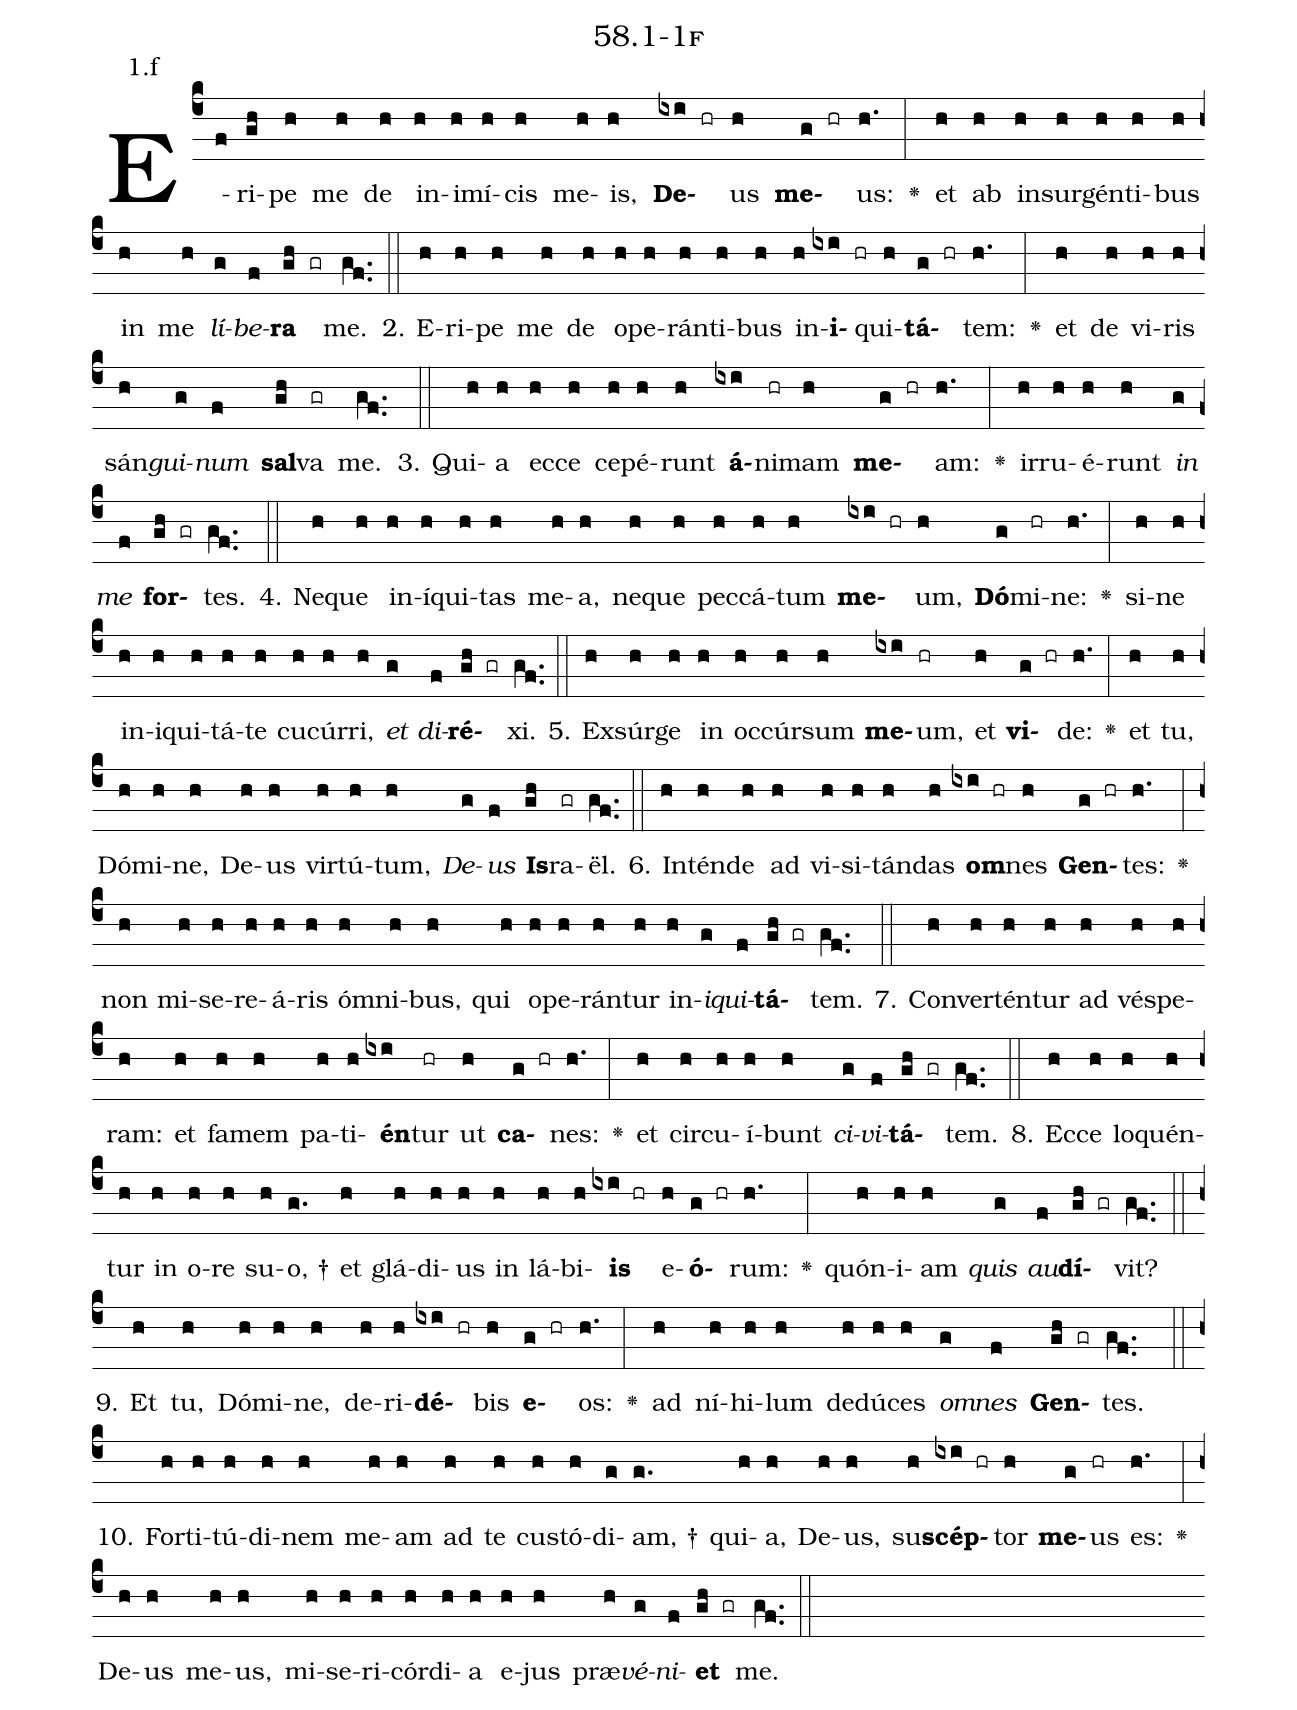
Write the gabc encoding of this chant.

name: 58.1-1f;
annotation: 1.f;
%%
(c4)E(f)ri(gh)pe(h) me(h) de(h) in(h)i(h)mí(h)cis(h) me(h)is,(h) <b>De</b>(ixi hr)us(h) <b>me</b>(g hr)us:(h.) <v>\greheightstar</v>(:) et(h) ab(h) in(h)sur(h)gén(h)ti(h)bus(h) in(h) me(h) <i>lí</i>(g)<i>be</i>(f)<b>ra</b>(gh gr) me.(gf..) (::)
2. E(h)ri(h)pe(h) me(h) de(h) o(h)pe(h)rán(h)ti(h)bus(h) in(h)<b>i</b>(ixi hr)qui(h)<b>tá</b>(g hr)tem:(h.) <v>\greheightstar</v>(:) et(h) de(h) vi(h)ris(h) sán(h)<i>gui</i>(g)<i>num</i>(f) <b>sal</b>(gh)va(gr) me.(gf..) (::)
3. Qui(h)a(h) ec(h)ce(h) ce(h)pé(h)runt(h) <b>á</b>(ixi)ni(hr)mam(h) <b>me</b>(g hr)am:(h.) <v>\greheightstar</v>(:) ir(h)ru(h)é(h)runt(h) <i>in</i>(g) <i>me</i>(f) <b>for</b>(gh gr)tes.(gf..) (::)
4. Ne(h)que(h) in(h)í(h)qui(h)tas(h) me(h)a,(h) ne(h)que(h) pec(h)cá(h)tum(h) <b>me</b>(ixi hr)um,(h) <b>Dó</b>(g)mi(hr)ne:(h.) <v>\greheightstar</v>(:) si(h)ne(h) in(h)i(h)qui(h)tá(h)te(h) cu(h)cúr(h)ri,(h) <i>et</i>(g) <i>di</i>(f)<b>ré</b>(gh gr)xi.(gf..) (::)
5. Ex(h)súr(h)ge(h) in(h) oc(h)cúr(h)sum(h) <b>me</b>(ixi)um,(hr) et(h) <b>vi</b>(g hr)de:(h.) <v>\greheightstar</v>(:) et(h) tu,(h) Dó(h)mi(h)ne,(h) De(h)us(h) vir(h)tú(h)tum,(h) <i>De</i>(g)<i>us</i>(f) <b>Is</b>(gh)ra(gr)ël.(gf..) (::)
6. In(h)tén(h)de(h) ad(h) vi(h)si(h)tán(h)das(h) <b>om</b>(ixi hr)nes(h) <b>Gen</b>(g hr)tes:(h.) <v>\greheightstar</v>(:) non(h) mi(h)se(h)re(h)á(h)ris(h) óm(h)ni(h)bus,(h) qui(h) o(h)pe(h)rán(h)tur(h) in(h)<i>i</i>(g)<i>qui</i>(f)<b>tá</b>(gh gr)tem.(gf..) (::)
7. Con(h)ver(h)tén(h)tur(h) ad(h) vés(h)pe(h)ram:(h) et(h) fa(h)mem(h) pa(h)ti(h)<b>én</b>(ixi)tur(hr) ut(h) <b>ca</b>(g hr)nes:(h.) <v>\greheightstar</v>(:) et(h) cir(h)cu(h)í(h)bunt(h) <i>ci</i>(g)<i>vi</i>(f)<b>tá</b>(gh gr)tem.(gf..) (::)
8. Ec(h)ce(h) lo(h)quén(h)tur(h) in(h) o(h)re(h) su(h)o, †(g.) et(h) glá(h)di(h)us(h) in(h) lá(h)bi(h)<b>is</b>(ixi hr) e(h)<b>ó</b>(g hr)rum:(h.) <v>\greheightstar</v>(:) quón(h)i(h)am(h) <i>quis</i>(g) <i>au</i>(f)<b>dí</b>(gh gr)vit?(gf..) (::)
9. Et(h) tu,(h) Dó(h)mi(h)ne,(h) de(h)ri(h)<b>dé</b>(ixi hr)bis(h) <b>e</b>(g hr)os:(h.) <v>\greheightstar</v>(:) ad(h) ní(h)hi(h)lum(h) de(h)dú(h)ces(h) <i>om</i>(g)<i>nes</i>(f) <b>Gen</b>(gh gr)tes.(gf..) (::)
10. For(h)ti(h)tú(h)di(h)nem(h) me(h)am(h) ad(h) te(h) cus(h)tó(h)di(g)am, †(g.) qui(h)a,(h) De(h)us,(h) su(h)<b>scép</b>(ixi hr)tor(h) <b>me</b>(g)us(hr) es:(h.) <v>\greheightstar</v>(:) De(h)us(h) me(h)us,(h) mi(h)se(h)ri(h)cór(h)di(h)a(h) e(h)jus(h) præ(h)<i>vé</i>(g)<i>ni</i>(f)<b>et</b>(gh gr) me.(gf..) (::)
